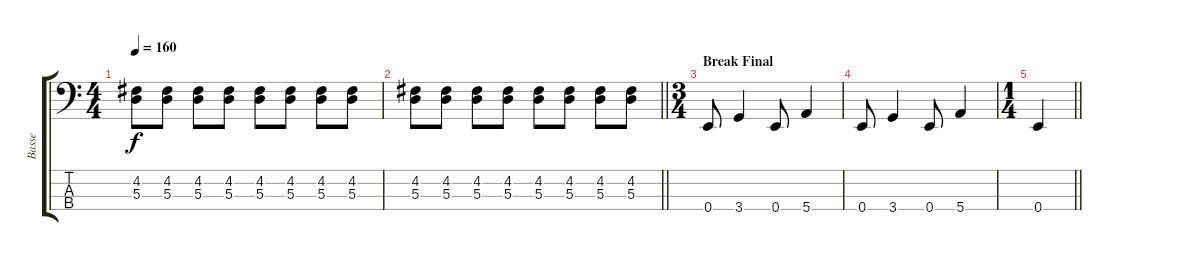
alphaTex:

\track ("Basse" "Basse") {instrument electricbassfinger}
\staff {score tabs}
\tuning (G2 D2 A1 E1) {hide}
\ts (4 4)
\tempo 160
\clef f4
\ks c
(4.2 5.3).8{dy f} (4.2 5.3).8 (4.2 5.3).8 (4.2 5.3).8 (4.2 5.3).8 (4.2 5.3).8 (4.2 5.3).8 (4.2 5.3).8 |
\barLineRight lightlight
(4.2 5.3).8 (4.2 5.3).8 (4.2 5.3).8 (4.2 5.3).8 (4.2 5.3).8 (4.2 5.3).8 (4.2 5.3).8 (4.2 5.3).8 |
\ts (3 4)
\section ("" "Break Final")
0.4.8{instrument lead8bassandlead} 3.4.4 0.4.8 5.4.4 |
0.4.8 3.4.4 0.4.8 5.4.4 |
\ts (1 4)
\barLineRight lightlight
0.4.4
